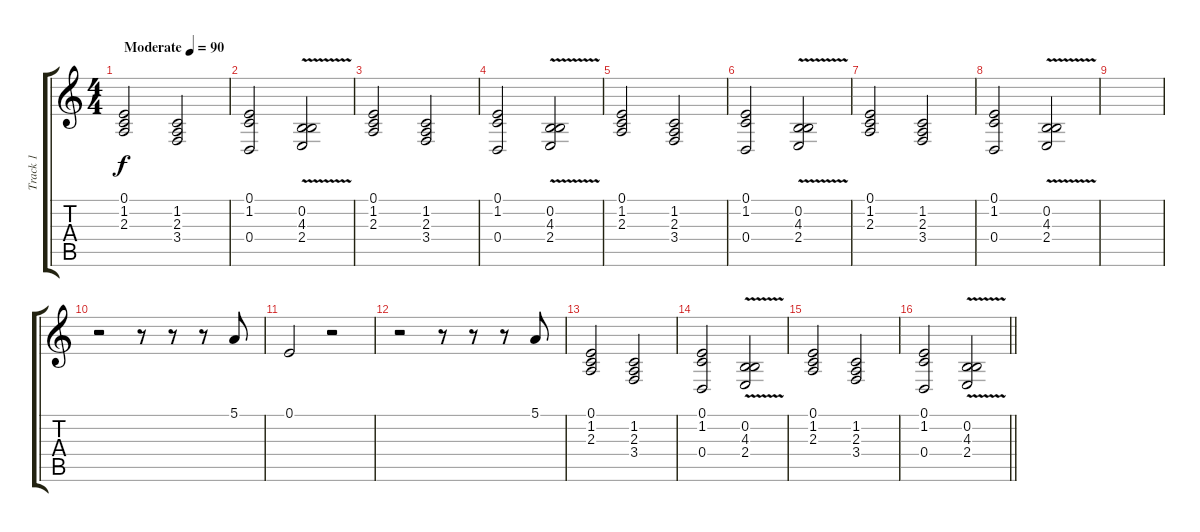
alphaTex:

\track ("Track 1" "Track 1") {instrument vibraphone}
\staff {score tabs}
\tuning (E4 B3 G3 D3 A2 E2) {hide}
\ts (4 4)
\tempo (90 "Moderate")
\clef g2
\ks c
(0.1 1.2 2.3).2{dy f instrument vibraphone} (1.2 2.3 3.4).2 |
(0.1 1.2 0.4).2 (0.2 4.3 2.4{v}).2 |
(0.1 1.2 2.3).2 (1.2 2.3 3.4).2 |
(0.1 1.2 0.4).2 (0.2 4.3 2.4{v}).2 |
(0.1 1.2 2.3).2 (1.2 2.3 3.4).2 |
(0.1 1.2 0.4).2 (0.2 4.3 2.4{v}).2 |
(0.1 1.2 2.3).2 (1.2 2.3 3.4).2 |
(0.1 1.2 0.4).2 (0.2 4.3 2.4{v}).2 |
|
r.2 r.8 r.8 r.8 5.1.8 |
0.1.2 r.2 |
r.2 r.8 r.8 r.8 5.1.8 |
(0.1 1.2 2.3).2 (1.2 2.3 3.4).2 |
(0.1 1.2 0.4).2 (0.2 4.3 2.4{v}).2 |
(0.1 1.2 2.3).2 (1.2 2.3 3.4).2 |
\barLineRight lightlight
(0.1 1.2 0.4).2 (0.2 4.3 2.4{v}).2
